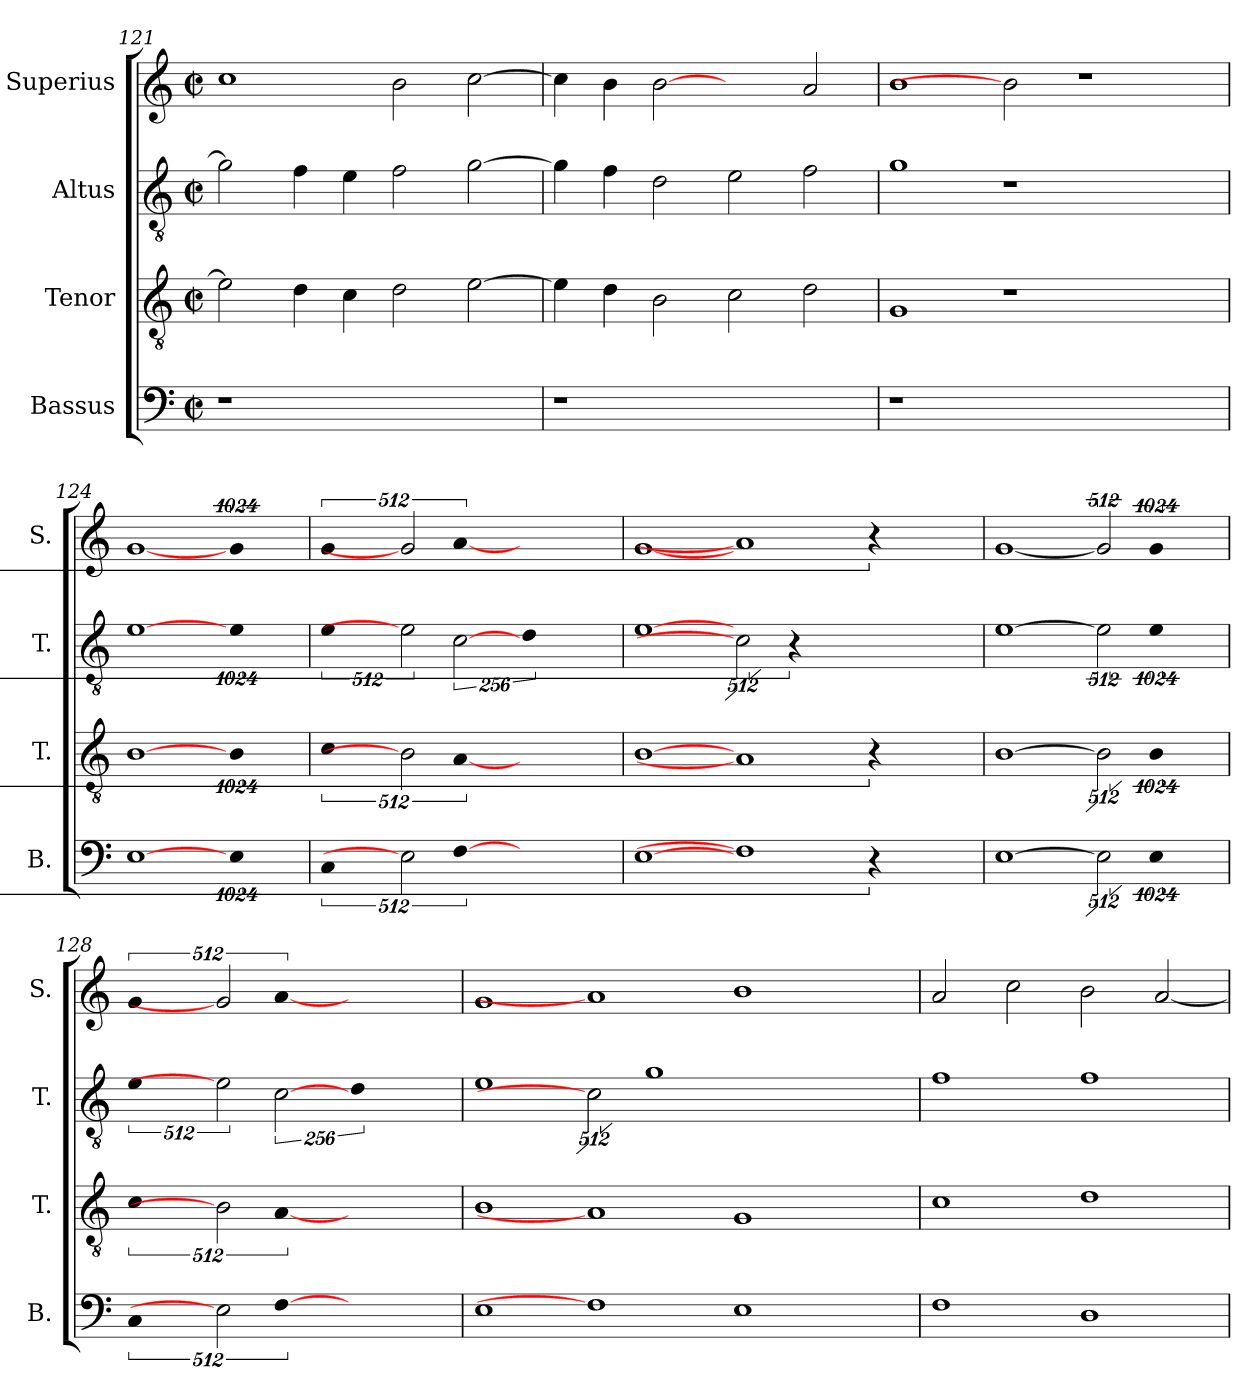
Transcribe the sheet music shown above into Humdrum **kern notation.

**kern	**kern	**kern	**kern
*part4	*part3	*part2	*part1
*staff4	*staff3	*staff2	*staff1
*I"Bassus	*I"Tenor	*I"Altus	*I"Superius
*I'B.	*I'T.	*I'T.	*I'S.
*clefF4	*clefGv2	*clefGv2	*clefG2
*	*ITrd7c12	*ITrd7c12	*
*k[]	*k[]	*k[]	*k[]
*C:	*C:	*C:	*C:
*M2/2	*M2/2	*M2/2	*M2/2
*met(c|)	*met(c|)	*met(c|)	*met(c|)
=121	=121	=121	=121
!LO:N:vis=1	!	!	!
1r	2Ei\]	2Gi\]	1cci
.	4Di\	4Fi\	.
.	4Ci\	4Ei\	.
1ryy	2Di\	2Fi\	2bi\
.	[>2Ei\	[>2Gi\	[>2cci\
=122	=122	=122	=122
!LO:N:vis=1	!	!	!
1r	4Ei\]	4Gi\]	4cci\]
.	4Di\	4Fi\	4bi\
.	2BBi\	2Di\	[2bi
1ryy	2Ci\	2Ei\	2ryy
.	2Di\	2Fi\	2ai/
=123	=123	=123	=123
!LO:N:vis=1	!	!	!
1r	1GGi	1Gi	1bi
1.ryy	1r	1r	2bi]
.	.	.	1r
.	2ryy	2ryy	.
=124	=124	=124	=124
[1Ei	[1BBi	[1Ei	[1gi
1024ryy	1024ryy	1024ryy	1024ryy
!LO:N:vis=1	!LO:N:vis=1	!LO:N:vis=1	!LO:N:vis=1
1024%683Ei	1024%683BBi	1024%683Ei	1024%683gi
=125	=125	=125	=125
!LO:N:vis=1	!LO:N:vis=1	!LO:N:vis=1	!LO:N:vis=1
512%341Ci	512%341Ci	512%341Ei	512%341gi
1024%341Ei]	1024%341BBi]	1024%341Ei]	1024%341gi]
[512%171Fi	[512%171AAi	[512%171Ci	[512%171ai
!	!	!LO:N:vis=1	!
2ryy	2ryy	1024%683Di	2ryy
8ryy	8ryy	.	8ryy
32ryy	32ryy	.	32ryy
128ryy	128ryy	.	128ryy
512.ryy	512.ryy	.	512.ryy
!!LO:LB:g=z
=126	=126	=126	=126
[1Ei	[1BBi	[1Ei	[1gi
1Fi]	1AAi]	1024%341Ci]	1ai]
!	!	!LO:N:vis=1	!
.	.	1024%683r	.
!LO:N:vis=1	!LO:N:vis=1	!	!LO:N:vis=1
1024%683r	1024%683r	2ryy	1024%683r
.	.	8ryy	.
.	.	32ryy	.
.	.	128ryy	.
.	.	512.ryy	.
=127	=127	=127	=127
[1Ei	[1BBi	[1Ei	[1gi
1024%341Ei]	1024%341BBi]	1024%341Ei]	1024%341gi]
!LO:N:vis=1	!LO:N:vis=1	!LO:N:vis=1	!LO:N:vis=1
1024%683Ei	1024%683BBi	1024%683Ei	1024%683gi
=128	=128	=128	=128
!LO:N:vis=1	!LO:N:vis=1	!LO:N:vis=1	!LO:N:vis=1
512%341Ci	512%341Ci	512%341Ei	512%341gi
1024%341Ei]	1024%341BBi]	1024%341Ei]	1024%341gi]
[512%171Fi	[512%171AAi	[512%171Ci	[512%171ai
!	!	!LO:N:vis=1	!
2ryy	2ryy	1024%683Di	2ryy
8ryy	8ryy	.	8ryy
32ryy	32ryy	.	32ryy
128ryy	128ryy	.	128ryy
512.ryy	512.ryy	.	512.ryy
=129	=129	=129	=129
1Ei	1BBi	1Ei	1gi
1Fi]	1AAi]	1024%341Ci]	1ai]
.	.	1Gi	.
1Ei	1GGi	.	1bi
.	.	2ryy	.
.	.	8ryy	.
.	.	32ryy	.
.	.	128ryy	.
.	.	512.ryy	.
=130	=130	=130	=130
1Fi	1Ci	1Fi	2ai/
.	.	.	2cci\
1Di	1Di	1Fi	2bi\
.	.	.	[<2ai/
=	=	=	=
*-	*-	*-	*-
